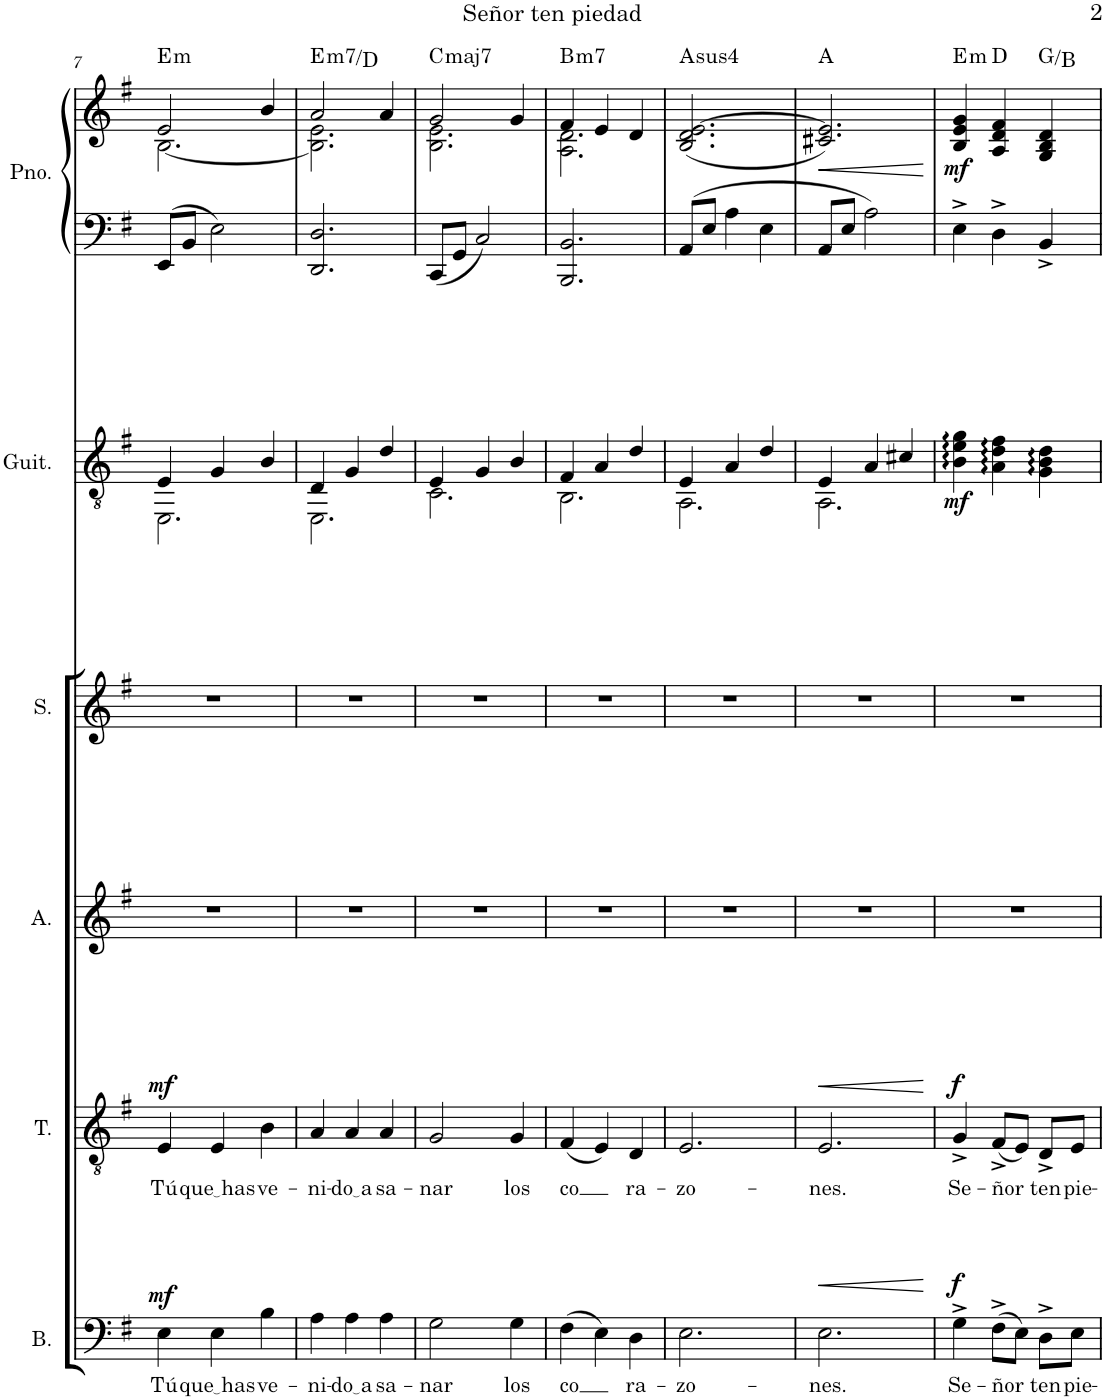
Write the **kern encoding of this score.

**kern	**text	**dynam	**kern	**text	**dynam	**kern	**kern	**kern	**dynam	**kern	**kern	**dynam	**harte
*part6	*part6	*part6	*part5	*part5	*part5	*part4	*part3	*part2	*part2	*part1	*part1	*part1	*part1
*staff7	*staff7	*staff7	*staff6	*staff6	*staff6	*staff5	*staff4	*staff3	*staff3	*staff2	*staff1	*staff1/2	*
*I"Bajo	*	*	*I"Tenor	*	*	*I"Alto	*I"Soprano	*I"Guitarra acústica	*	*I"Piano	*	*	*
*I'B.	*	*	*I'T.	*	*	*I'A.	*I'S.	*I'Guit.	*	*I'Pno.	*	*	*
!!LO:PB:g=z
*clefF4	*	*	*clefGv2	*	*	*clefG2	*clefG2	*clefGv2	*	*clefF4	*clefG2	*	*
*k[f#]	*	*	*k[f#]	*	*	*k[f#]	*k[f#]	*k[f#]	*	*k[f#]	*k[f#]	*	*
*M3/4	*	*	*M3/4	*	*	*M3/4	*M3/4	*M3/4	*	*M3/4	*M3/4	*	*
=7	=7	=7	=7	=7	=7	=7	=7	=7	=7	=7	=7	=7	=7
!	!LO:LY:b	!LO:DY:a	!	!LO:LY:b	!LO:DY:a	!	!	!	!	!	!	!	!LO:H:kt=m
*	*	*	*	*	*	*	*	*^	*	*	*^	*	*
4E\	Tú	mf	4E/	Tú	mf	2.r	2.r	4E/	2.EE\	.	8EE/L	2e/	[2.B\	.	E:min
.	.	.	.	.	.	.	.	.	.	.	8BB/J	.	.	.	.
!	!LO:LY:b	!	!	!LO:LY:b	!	!	!	!	!	!	!	!	!	!	!
4E\	que has	.	4E/	que has	.	.	.	4G/	.	.	2E\	.	.	.	.
!	!LO:LY:b	!	!	!LO:LY:b	!	!	!	!	!	!	!	!	!	!	!
4B\	ve-	.	4B\	ve-	.	.	.	4B/	.	.	.	4b/	.	.	.
=8	=8	=8	=8	=8	=8	=8	=8	=8	=8	=8	=8	=8	=8	=8	=8
!	!LO:LY:b	!	!	!LO:LY:b	!	!	!	!	!	!	!	!	!	!	!LO:H:kt=m7
4A\	-ni-	.	4A/	-ni-	.	2.r	2.r	4D/	2.EE\	.	2.DD/ 2.D/	2a/	2.B\] 2.e\	.	E:min7/b7
!	!LO:LY:b	!	!	!LO:LY:b	!	!	!	!	!	!	!	!	!	!	!
4A\	do a	.	4A/	do a	.	.	.	4G/	.	.	.	.	.	.	.
!	!LO:LY:b	!	!	!LO:LY:b	!	!	!	!	!	!	!	!	!	!	!
4A\	sa-	.	4A/	sa-	.	.	.	4d/	.	.	.	4a/	.	.	.
=9	=9	=9	=9	=9	=9	=9	=9	=9	=9	=9	=9	=9	=9	=9	=9
!	!LO:LY:b	!	!	!LO:LY:b	!	!	!	!	!	!	!	!	!	!	!LO:H:kt=maj7
2G\	-nar	.	2G/	-nar	.	2.r	2.r	4E/	2.C\	.	8CC/L	2g/	2.B\ 2.e\	.	C:maj7
.	.	.	.	.	.	.	.	.	.	.	8GG/J	.	.	.	.
.	.	.	.	.	.	.	.	4G/	.	.	2C/	.	.	.	.
!	!LO:LY:b	!	!	!LO:LY:b	!	!	!	!	!	!	!	!	!	!	!
4G\	los	.	4G/	los	.	.	.	4B/	.	.	.	4g/	.	.	.
=10	=10	=10	=10	=10	=10	=10	=10	=10	=10	=10	=10	=10	=10	=10	=10
!	!LO:LY:b	!	!	!LO:LY:b	!	!	!	!	!	!	!	!	!	!	!LO:H:kt=m7
(4F#\	co	.	(4F#/	co	.	2.r	2.r	4F#/	2.BB\	.	2.BBB/ 2.BB/	4f#/	2.A\ 2.d\	.	B:min7
4E\)	.	.	4E/)	.	.	.	.	4A/	.	.	.	4e/	.	.	.
!	!LO:LY:b	!	!	!LO:LY:b	!	!	!	!	!	!	!	!	!	!	!
4D\	ra-	.	4D/	ra-	.	.	.	4d/	.	.	.	4d/	.	.	.
*	*	*	*	*	*	*	*	*	*	*	*	*v	*v	*	*
=11	=11	=11	=11	=11	=11	=11	=11	=11	=11	=11	=11	=11	=11	=11
!	!LO:LY:b	!	!	!LO:LY:b	!	!	!	!	!	!	!	!	!	!LO:H:kt=4
2.E\	-zo-	.	2.E/	-zo-	.	2.r	2.r	4E/	2.AA\	.	8AA/L	(2.B/ 2.d/ [2.e/	.	A:sus4
.	.	.	.	.	.	.	.	.	.	.	8E/J	.	.	.
.	.	.	.	.	.	.	.	4A/	.	.	4A\	.	.	.
.	.	.	.	.	.	.	.	4d/	.	.	4E\	.	.	.
=12	=12	=12	=12	=12	=12	=12	=12	=12	=12	=12	=12	=12	=12	=12
!	!LO:LY:b	!LO:HP:b	!	!LO:LY:b	!LO:HP:b	!	!	!	!	!	!	!	!LO:HP:b	!
2.E\	-nes.	<	2.E/	-nes.	<	2.r	2.r	4E/	2.AA\	.	8AA/L	2.c#X/ 2.e/])	<	A:maj
.	.	.	.	.	.	.	.	.	.	.	8E/J	.	.	.
.	.	.	.	.	.	.	.	4A/	.	.	2A\	.	.	.
.	.	.	.	.	.	.	.	4c#X/	.	.	.	.	.	.
*	*	*	*	*	*	*	*	*v	*v	*	*	*	*	*
.	.	[	.	.	[	.	.	.	.	.	.	[	.
=13	=13	=13	=13	=13	=13	=13	=13	=13	=13	=13	=13	=13	=13
!	!LO:LY:b	!LO:DY:a	!	!LO:LY:b	!LO:DY:a	!	!	!	!LO:DY:b	!	!	!LO:DY:b	!LO:H:kt=m
4G^\	Se-	f	4G^/	Se-	f	2.r	2.r	4B\ 4e\ 4g\	mf	4E^\	4B/ 4e/ 4g/	mf	E:min
!	!LO:LY:b	!	!	!LO:LY:b	!	!	!	!	!	!	!	!	!
(8F#^\L	-ñor	.	(8F#^/L	-ñor	.	.	.	4A\ 4d\ 4f#\	.	4D^\	4A/ 4d/ 4f#/	.	D:maj
8E\J)	.	.	8E/J)	.	.	.	.	.	.	.	.	.	.
!	!LO:LY:b	!	!	!LO:LY:b	!	!	!	!	!	!	!	!	!
8D^\L	ten	.	8D^/L	ten	.	.	.	4G\ 4B\ 4d\	.	4BB^/	4G/ 4B/ 4d/	.	G:maj/3
!	!LO:LY:b	!	!	!LO:LY:b	!	!	!	!	!	!	!	!	!
8E\J	pie-	.	8E/J	pie-	.	.	.	.	.	.	.	.	.
=	=	=	=	=	=	=	=	=	=	=	=	=	=
*-	*-	*-	*-	*-	*-	*-	*-	*-	*-	*-	*-	*-	*-
